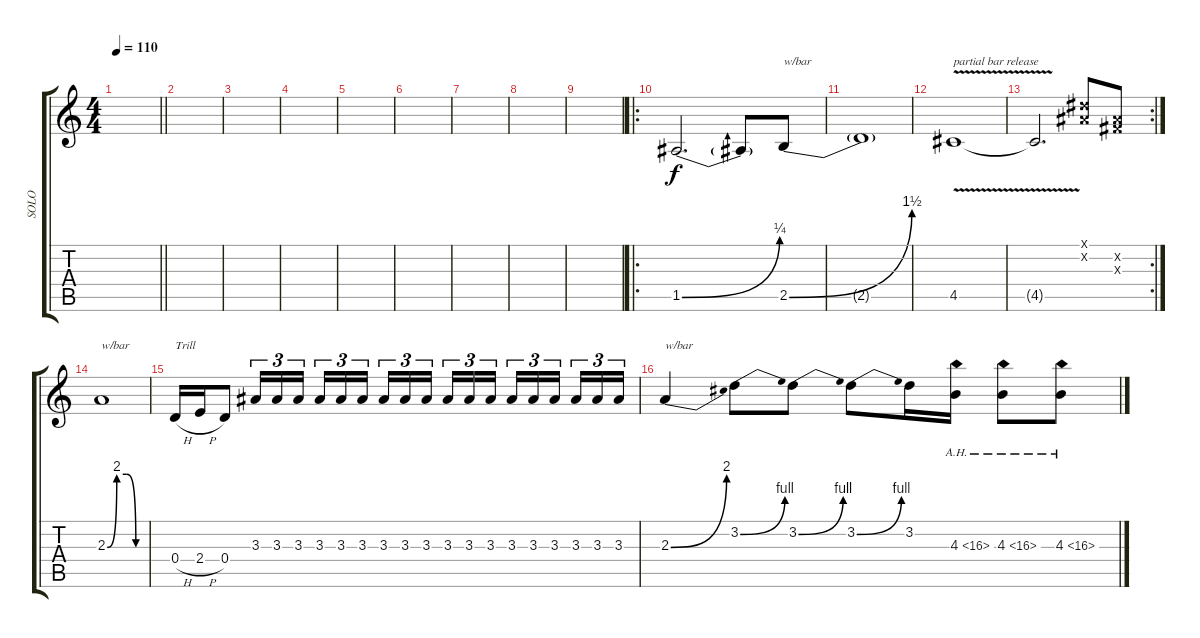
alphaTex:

\track ("SOLO " "SOLO ") {instrument overdrivenguitar}
\staff {score tabs}
\tuning (E4 B3 G3 D3 A2 E2) {hide}
\ts (4 4)
\tempo 110
\clef g2
\barLineRight lightlight
\ks c
|
|
|
|
|
|
|
|
|
\ro
1.5{be (bend 0 0 60 1)}.2{d} 1.5{t}.8 2.5{be (bend 0 0 60 6)}.8{txt "w/bar"} |
2.5{t}.1 |
4.5{v}.1{txt "partial bar release"} |
\rc 2
4.5{t}.2{d} (-1.1{x} -1.2{x}).8 (-1.2{x} -1.3{x}).8 |
2.3{be (custom 0 0 15 8 30 8 45 0 60 0)}.1{txt "w/bar"} |
0.4{h}.16{txt "Trill"} 2.4{h}.16 0.4.8 3.3.16{tu (3 2)} 3.3.16{tu (3 2)} 3.3.16{tu (3 2) beam splitsecondary} 3.3.16{tu (3 2)} 3.3.16{tu (3 2)} 3.3.16{tu (3 2)} 3.3.16{tu (3 2)} 3.3.16{tu (3 2)} 3.3.16{tu (3 2) beam splitsecondary} 3.3.16{tu (3 2)} 3.3.16{tu (3 2)} 3.3.16{tu (3 2)} 3.3.16{tu (3 2)} 3.3.16{tu (3 2)} 3.3.16{tu (3 2) beam splitsecondary} 3.3.16{tu (3 2)} 3.3.16{tu (3 2)} 3.3.16{tu (3 2)} |
2.3{be (bend 0 0 60 8)}.4{txt "w/bar"} 3.2{be (bend 0 0 60 4)}.8 3.2{be (bend 0 0 60 4)}.8 3.2{be (bend 0 0 60 4)}.8 3.2.16 4.3{ah 12}.16 4.3{ah 12}.8 4.3{ah 12}.8
